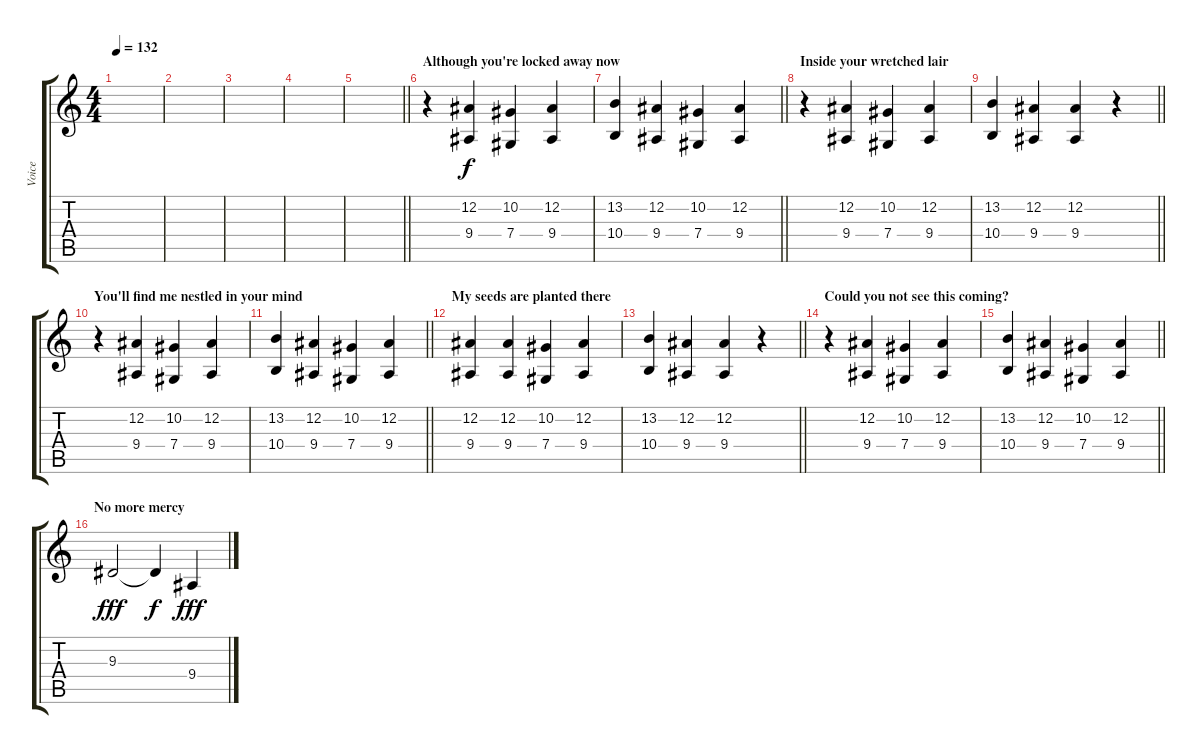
\track ("Voice" "Voice") {instrument synthvoice}
\staff {score tabs}
\tuning (Eb4 Bb3 Gb3 Db3 Ab2 Eb2) {hide}
\ts (4 4)
\tempo 132
\clef g2
\ks c
|
|
|
|
\barLineRight lightlight
|
\section ("" "Although you're locked away now")
r.4 (12.2 9.4).4 (10.2 7.4).4 (12.2 9.4).4 |
\barLineRight lightlight
(13.2 10.4).4 (12.2 9.4).4 (10.2 7.4).4 (12.2 9.4).4 |
\section ("" "Inside your wretched lair")
r.4 (12.2 9.4).4 (10.2 7.4).4 (12.2 9.4).4 |
\barLineRight lightlight
(13.2 10.4).4 (12.2 9.4).4 (12.2 9.4).4 r.4 |
\section ("" "You'll find me nestled in your mind")
r.4 (12.2 9.4).4 (10.2 7.4).4 (12.2 9.4).4 |
\barLineRight lightlight
(13.2 10.4).4 (12.2 9.4).4 (10.2 7.4).4 (12.2 9.4).4 |
\section ("" "My seeds are planted there")
(12.2 9.4).4 (12.2 9.4).4 (10.2 7.4).4 (12.2 9.4).4 |
\barLineRight lightlight
(13.2 10.4).4 (12.2 9.4).4 (12.2 9.4).4 r.4 |
\section ("" "Could you not see this coming?")
r.4 (12.2 9.4).4 (10.2 7.4).4 (12.2 9.4).4 |
\barLineRight lightlight
(13.2 10.4).4 (12.2 9.4).4 (10.2 7.4).4 (12.2 9.4).4 |
\section ("" "No more mercy")
9.3.2{dy fff} 9.3{t}.4{dy f} 9.4.4{dy fff}
